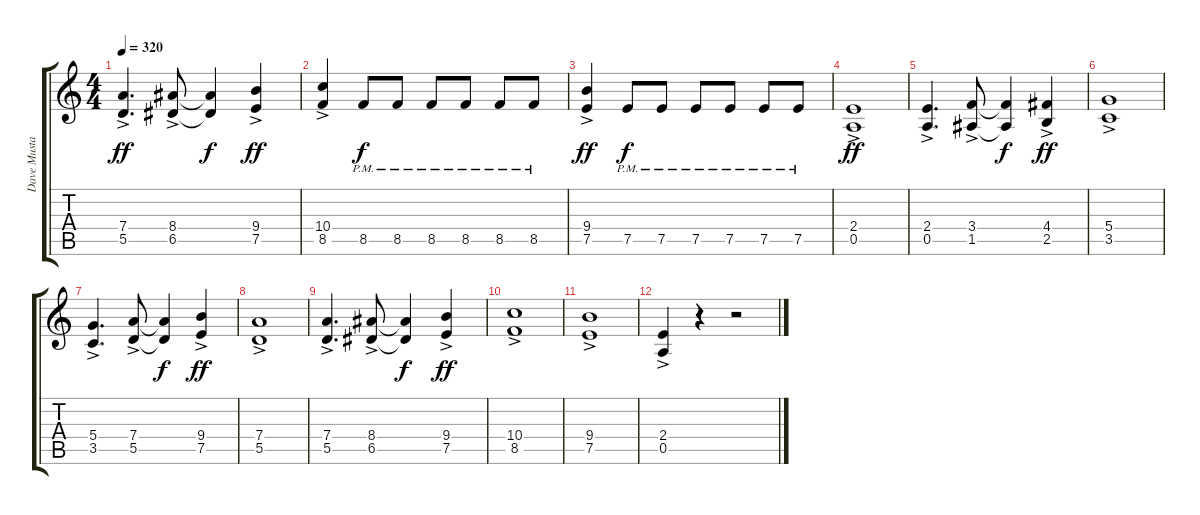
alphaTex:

\track ("Dave Mustaine" "Dave Musta") {instrument distortionguitar}
\staff {score tabs}
\tuning (E4 B3 G3 D3 A2 E2) {hide}
\ts (4 4)
\tempo 320
\clef g2
\ks c
(7.4{ac} 5.5{ac}).4{d dy ff} (8.4{ac} 6.5{ac}).8 (8.4{t} 6.5{t}).4{dy f} (9.4{ac} 7.5{ac}).4{dy ff} |
(10.4{ac} 8.5{ac}).4 8.5{pm}.8{dy f} 8.5{pm}.8 8.5{pm}.8 8.5{pm}.8 8.5{pm}.8 8.5{pm}.8 |
(9.4{ac} 7.5{ac}).4{dy ff} 7.5{pm}.8{dy f} 7.5{pm}.8 7.5{pm}.8 7.5{pm}.8 7.5{pm}.8 7.5{pm}.8 |
(2.4{ac} 0.5{ac}).1{dy ff} |
(2.4{ac} 0.5{ac}).4{d} (3.4{ac} 1.5{ac}).8 (3.4{t} 1.5{t}).4{dy f} (4.4{ac} 2.5{ac}).4{dy ff} |
(5.4{ac} 3.5{ac}).1 |
(5.4{ac} 3.5{ac}).4{d} (7.4{ac} 5.5{ac}).8 (7.4{t} 5.5{t}).4{dy f} (9.4{ac} 7.5{ac}).4{dy ff} |
(7.4{ac} 5.5{ac}).1 |
(7.4{ac} 5.5{ac}).4{d} (8.4{ac} 6.5{ac}).8 (8.4{t} 6.5{t}).4{dy f} (9.4{ac} 7.5{ac}).4{dy ff} |
(10.4{ac} 8.5{ac}).1 |
(9.4{ac} 7.5{ac}).1 |
(2.4{ac} 0.5{ac}).4 r.4 r.2
